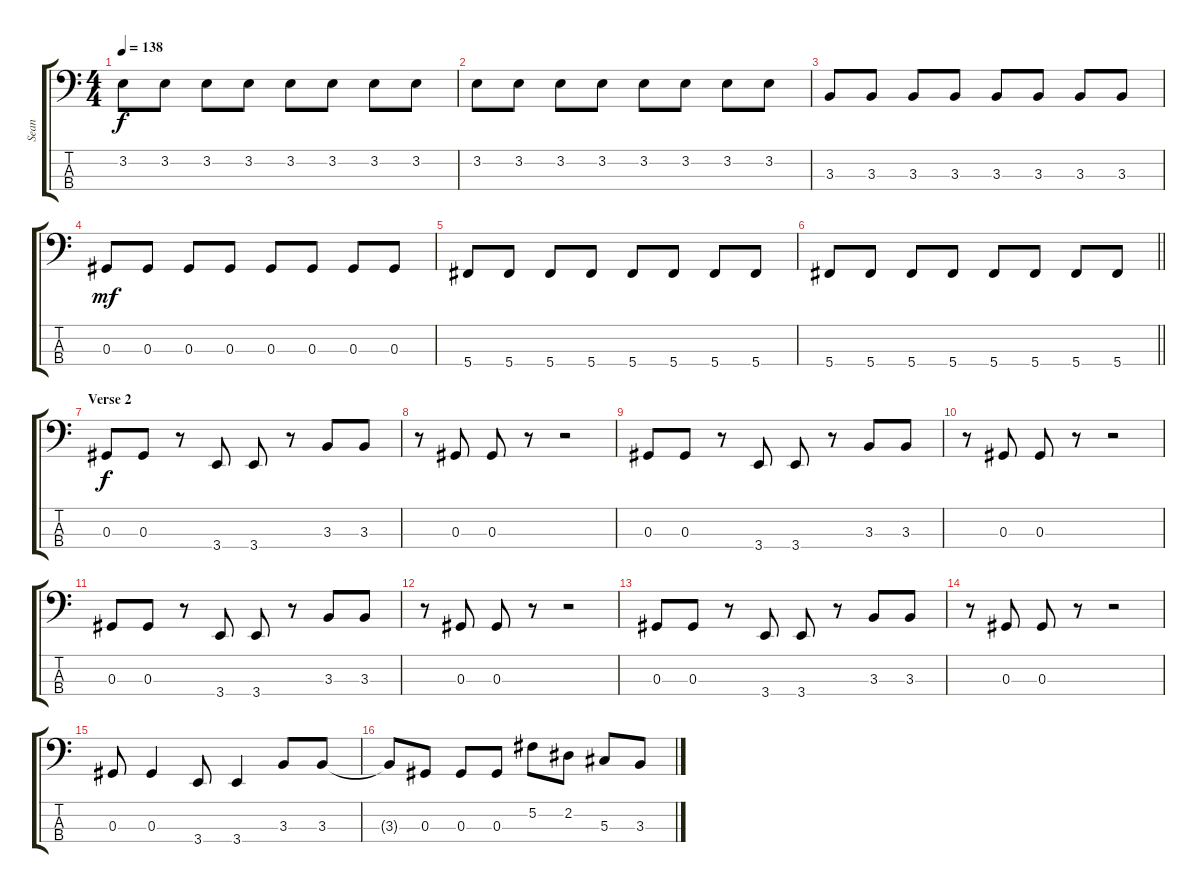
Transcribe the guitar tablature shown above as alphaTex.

\track ("Sean" "Sean") {instrument electricbasspick}
\staff {score tabs}
\tuning (Gb2 Db2 Ab1 Db1) {hide}
\ts (4 4)
\tempo 138
\clef f4
\ks c
3.2.8{dy f} 3.2.8 3.2.8 3.2.8 3.2.8 3.2.8 3.2.8 3.2.8 |
3.2.8 3.2.8 3.2.8 3.2.8 3.2.8 3.2.8 3.2.8 3.2.8 |
3.3.8 3.3.8 3.3.8 3.3.8 3.3.8 3.3.8 3.3.8 3.3.8 |
0.3.8{dy mf} 0.3.8 0.3.8 0.3.8 0.3.8 0.3.8 0.3.8 0.3.8 |
5.4.8 5.4.8 5.4.8 5.4.8 5.4.8 5.4.8 5.4.8 5.4.8 |
\barLineRight lightlight
5.4.8 5.4.8 5.4.8 5.4.8 5.4.8 5.4.8 5.4.8 5.4.8 |
\section ("" "Verse 2")
0.3.8{dy f volume 10} 0.3.8 r.8 3.4.8 3.4.8 r.8 3.3.8 3.3.8 |
r.8 0.3.8 0.3.8 r.8 r.2 |
0.3.8 0.3.8 r.8 3.4.8 3.4.8 r.8 3.3.8 3.3.8 |
r.8 0.3.8 0.3.8 r.8 r.2 |
0.3.8 0.3.8 r.8 3.4.8 3.4.8 r.8 3.3.8 3.3.8 |
r.8 0.3.8 0.3.8 r.8 r.2 |
0.3.8 0.3.8 r.8 3.4.8 3.4.8 r.8 3.3.8 3.3.8 |
r.8 0.3.8 0.3.8 r.8 r.2 |
0.3.8 0.3.4 3.4.8 3.4.4 3.3.8 3.3.8 |
3.3{t}.8 0.3.8 0.3.8 0.3.8 5.2.8 2.2.8 5.3.8 3.3.8
